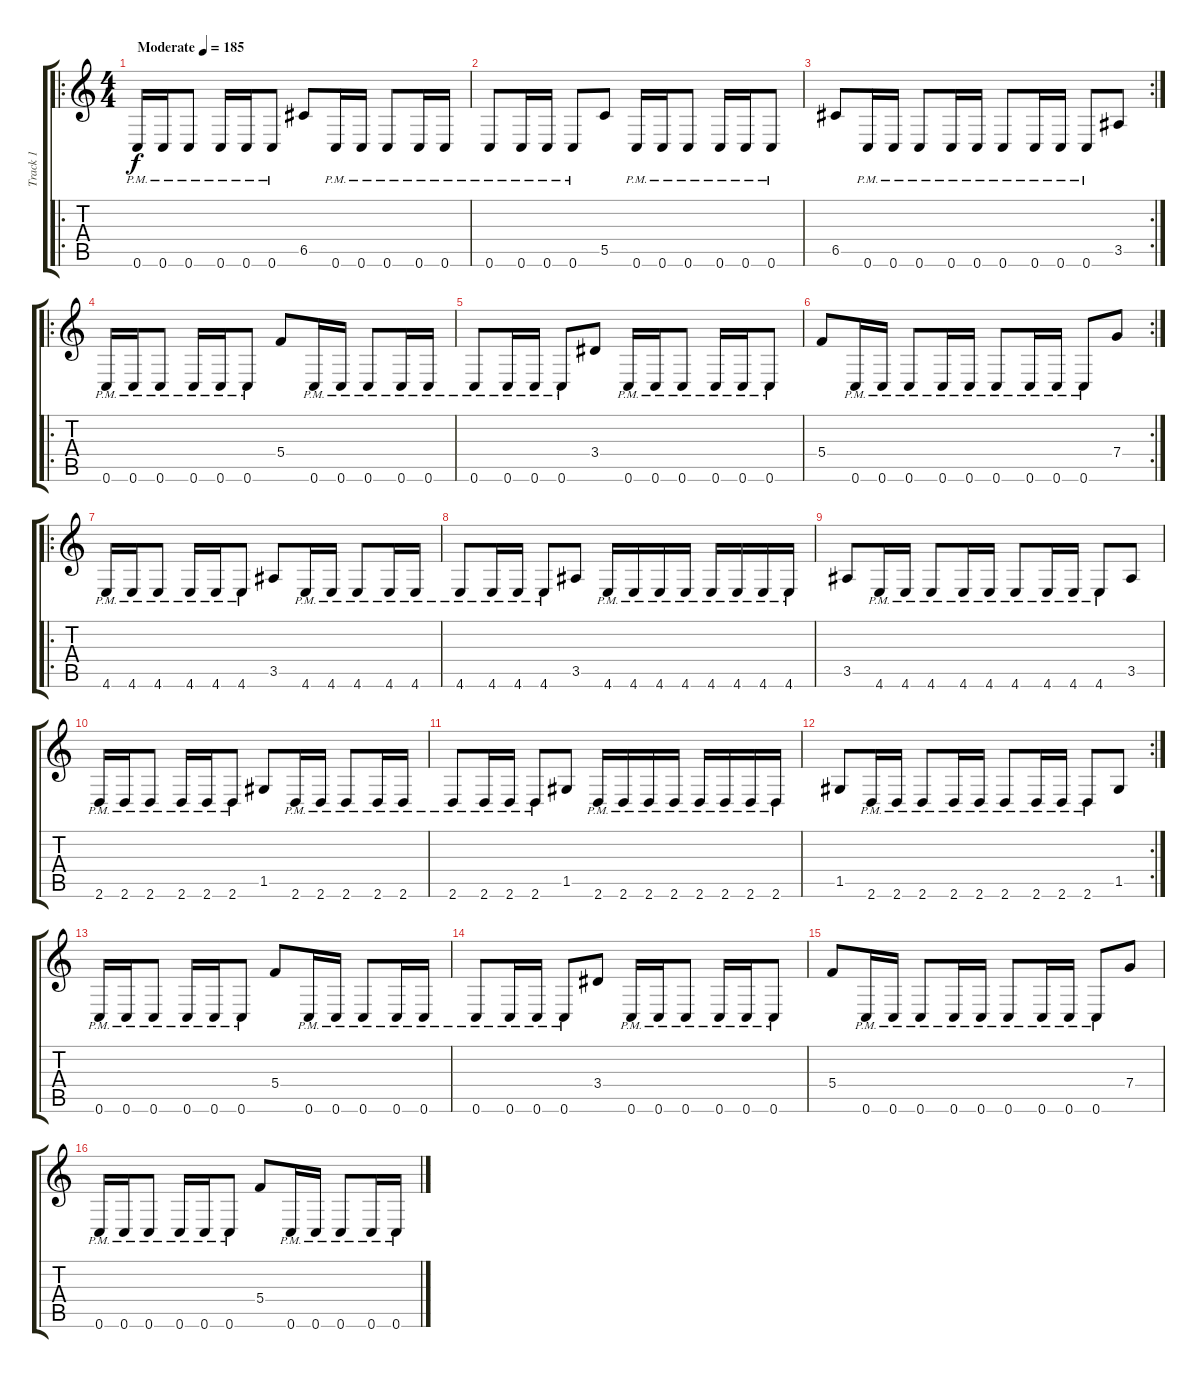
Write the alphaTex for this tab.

\track ("Track 1" "Track 1") {instrument distortionguitar}
\staff {score tabs}
\tuning (D4 A3 F3 C3 G2 C2) {hide}
\ro
\ts (4 4)
\tempo (185 "Moderate")
\clef g2
\ks c
0.6{pm}.16{dy f instrument distortionguitar} 0.6{pm}.16 0.6{pm}.8 0.6{pm}.16 0.6{pm}.16 0.6{pm}.8 6.5.8 0.6{pm}.16 0.6{pm}.16 0.6{pm}.8 0.6{pm}.16 0.6{pm}.16 |
0.6{pm}.8 0.6{pm}.16 0.6{pm}.16 0.6{pm}.8 5.5.8 0.6{pm}.16 0.6{pm}.16 0.6{pm}.8 0.6{pm}.16 0.6{pm}.16 0.6{pm}.8 |
\rc 2
6.5.8 0.6{pm}.16 0.6{pm}.16 0.6{pm}.8 0.6{pm}.16 0.6{pm}.16 0.6{pm}.8 0.6{pm}.16 0.6{pm}.16 0.6{pm}.8 3.5.8 |
\ro
0.6{pm}.16 0.6{pm}.16 0.6{pm}.8 0.6{pm}.16 0.6{pm}.16 0.6{pm}.8 5.4.8 0.6{pm}.16 0.6{pm}.16 0.6{pm}.8 0.6{pm}.16 0.6{pm}.16 |
0.6{pm}.8 0.6{pm}.16 0.6{pm}.16 0.6{pm}.8 3.4.8 0.6{pm}.16 0.6{pm}.16 0.6{pm}.8 0.6{pm}.16 0.6{pm}.16 0.6{pm}.8 |
\rc 2
5.4.8 0.6{pm}.16 0.6{pm}.16 0.6{pm}.8 0.6{pm}.16 0.6{pm}.16 0.6{pm}.8 0.6{pm}.16 0.6{pm}.16 0.6{pm}.8 7.4.8 |
\ro
4.6{pm}.16 4.6{pm}.16 4.6{pm}.8 4.6{pm}.16 4.6{pm}.16 4.6{pm}.8 3.5.8 4.6{pm}.16 4.6{pm}.16 4.6{pm}.8 4.6{pm}.16 4.6{pm}.16 |
4.6{pm}.8 4.6{pm}.16 4.6{pm}.16 4.6{pm}.8 3.5.8 4.6{pm}.16 4.6{pm}.16 4.6{pm}.16 4.6{pm}.16 4.6{pm}.16 4.6{pm}.16 4.6{pm}.16 4.6{pm}.16 |
3.5.8 4.6{pm}.16 4.6{pm}.16 4.6{pm}.8 4.6{pm}.16 4.6{pm}.16 4.6{pm}.8 4.6{pm}.16 4.6{pm}.16 4.6{pm}.8 3.5.8 |
2.6{pm}.16 2.6{pm}.16 2.6{pm}.8 2.6{pm}.16 2.6{pm}.16 2.6{pm}.8 1.5.8 2.6{pm}.16 2.6{pm}.16 2.6{pm}.8 2.6{pm}.16 2.6{pm}.16 |
2.6{pm}.8 2.6{pm}.16 2.6{pm}.16 2.6{pm}.8 1.5.8 2.6{pm}.16 2.6{pm}.16 2.6{pm}.16 2.6{pm}.16 2.6{pm}.16 2.6{pm}.16 2.6{pm}.16 2.6{pm}.16 |
\rc 2
1.5.8 2.6{pm}.16 2.6{pm}.16 2.6{pm}.8 2.6{pm}.16 2.6{pm}.16 2.6{pm}.8 2.6{pm}.16 2.6{pm}.16 2.6{pm}.8 1.5.8 |
0.6{pm}.16 0.6{pm}.16 0.6{pm}.8 0.6{pm}.16 0.6{pm}.16 0.6{pm}.8 5.4.8 0.6{pm}.16 0.6{pm}.16 0.6{pm}.8 0.6{pm}.16 0.6{pm}.16 |
0.6{pm}.8 0.6{pm}.16 0.6{pm}.16 0.6{pm}.8 3.4.8 0.6{pm}.16 0.6{pm}.16 0.6{pm}.8 0.6{pm}.16 0.6{pm}.16 0.6{pm}.8 |
5.4.8 0.6{pm}.16 0.6{pm}.16 0.6{pm}.8 0.6{pm}.16 0.6{pm}.16 0.6{pm}.8 0.6{pm}.16 0.6{pm}.16 0.6{pm}.8 7.4.8 |
0.6{pm}.16 0.6{pm}.16 0.6{pm}.8 0.6{pm}.16 0.6{pm}.16 0.6{pm}.8 5.4.8 0.6{pm}.16 0.6{pm}.16 0.6{pm}.8 0.6{pm}.16 0.6{pm}.16
